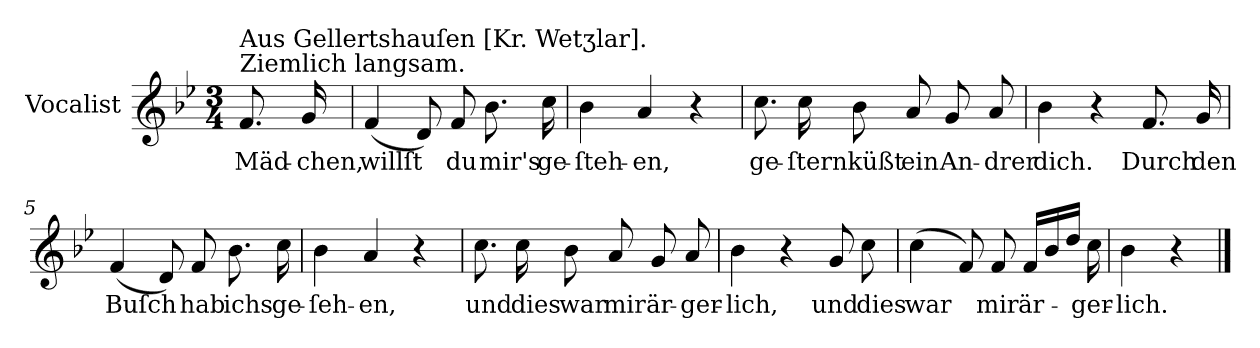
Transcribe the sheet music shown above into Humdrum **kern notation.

**kern	**text
*part1	*part1
*staff1	*staff1
*I"Vocalist	*
*k[b-e-]	*
*B-:	*
*M3/4	*
=	=
!LO:TX:a:t=Ziemlich langsam.	!
!LO:TX:a:t=Aus Gellertshauſen [Kr. Wetʒlar].	!
8.f	Mäd-
16g	-chen,
=1	=1
(4f	willſt
8d)	.
8f	du
8.b-	mir's
16cc	ge-
=2	=2
4b-	-ſteh-
4a	-en,
4r	.
=3	=3
8.cc	ge-
16cc	-ſtern
8b-	küßt
8a	ein
8g	An-
8a	-drer
=4	=4
4b-	dich.
4r	.
8.f	Durch
16g	den
=5	=5
(4f	Buſch
8d)	.
8f	hab
8.b-	ichs
16cc	ge-
=6	=6
4b-	-ſeh-
4a	-en,
4r	.
=7	=7
8.cc	und
16cc	dies
8b-	war
8a	mir
8g	är-
8a	-ger-
=8	=8
4b-	-lich,
4r	.
8g	und
8cc	dies
=9	=9
(4cc	war
8f)	.
8f	mir
16fLL	är-
16b-	.
16ddJJ	.
16cc	-ger-
=10	=10
4b-	-lich.
4r	.
==	==
*-	*-
